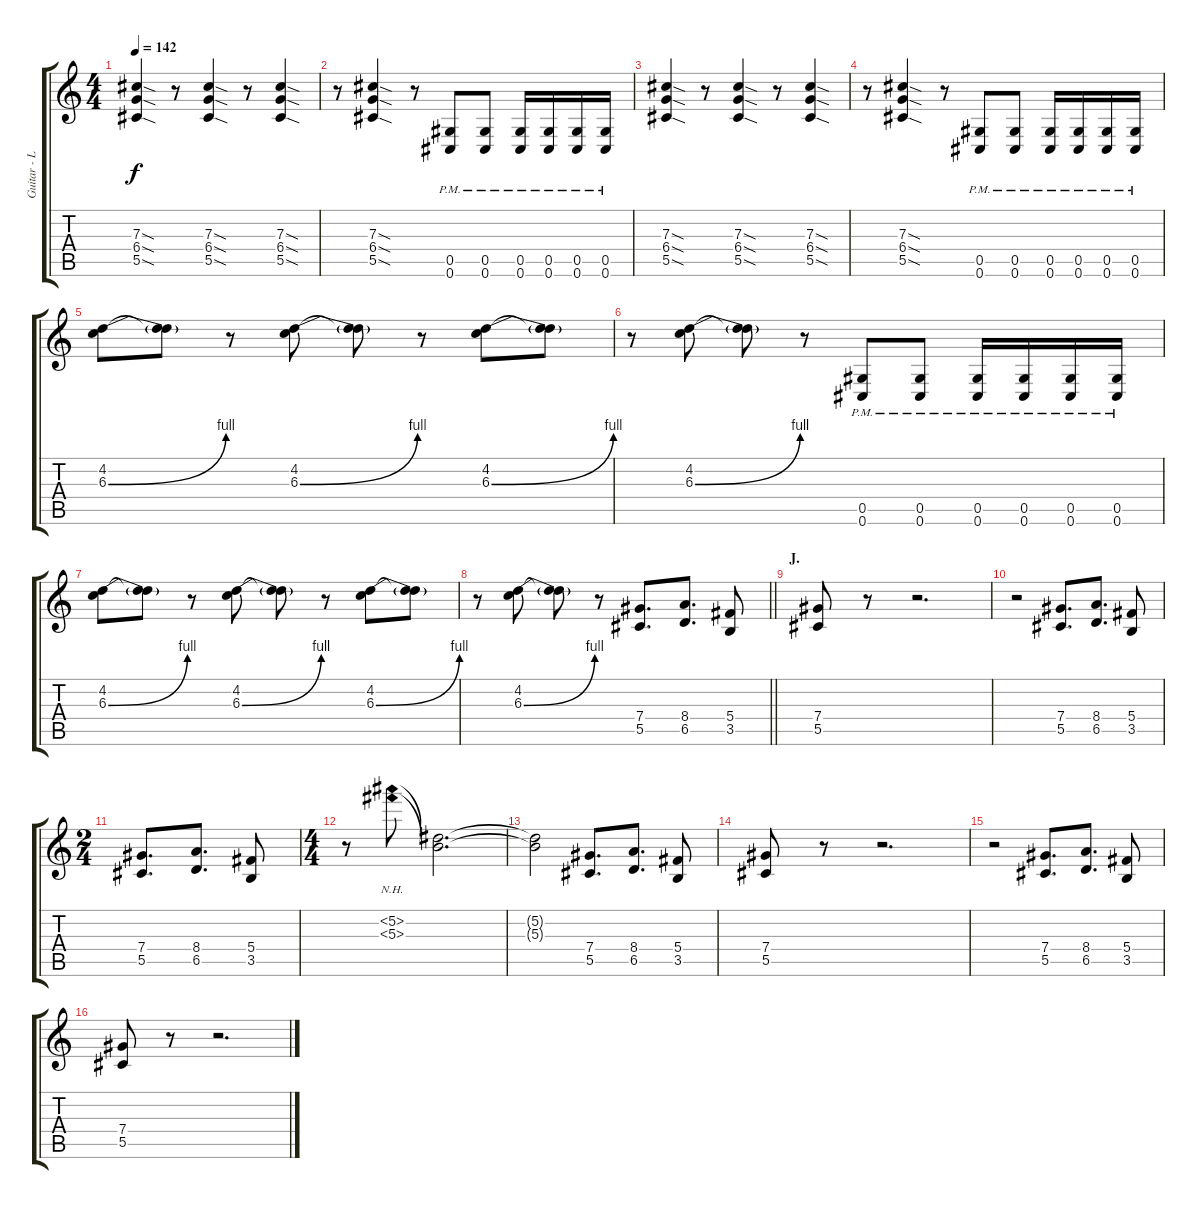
\track ("Guitar - Left" "Guitar - L") {instrument distortionguitar}
\staff {score tabs}
\tuning (Eb4 Bb3 Gb3 Db3 Ab2 Db2) {hide}
\ts (4 4)
\tempo 142
\clef g2
\ks c
(7.3{sod} 6.4{sod} 5.5{sod}).4{dy f} r.8 (7.3{sod} 6.4{sod} 5.5{sod}).4 r.8 (7.3{sod} 6.4{sod} 5.5{sod}).4 |
r.8 (7.3{sod} 6.4{sod} 5.5{sod}).4 r.8 (0.5{pm} 0.6{pm}).8 (0.5{pm} 0.6{pm}).8 (0.5{pm} 0.6{pm}).16 (0.5{pm} 0.6{pm}).16 (0.5{pm} 0.6{pm}).16 (0.5{pm} 0.6{pm}).16 |
(7.3{sod} 6.4{sod} 5.5{sod}).4 r.8 (7.3{sod} 6.4{sod} 5.5{sod}).4 r.8 (7.3{sod} 6.4{sod} 5.5{sod}).4 |
r.8 (7.3{sod} 6.4{sod} 5.5{sod}).4 r.8 (0.5{pm} 0.6{pm}).8 (0.5{pm} 0.6{pm}).8 (0.5{pm} 0.6{pm}).16 (0.5{pm} 0.6{pm}).16 (0.5{pm} 0.6{pm}).16 (0.5{pm} 0.6{pm}).16 |
(4.2 6.3{be (bend 0 0 60 4)}).8 (4.2{t} 6.3{t}).8 r.8 (4.2 6.3{be (bend 0 0 60 4)}).8 (4.2{t} 6.3{t}).8 r.8 (4.2 6.3{be (bend 0 0 60 4)}).8 (4.2{t} 6.3{t}).8 |
r.8 (4.2 6.3{be (bend 0 0 60 4)}).8 (4.2{t} 6.3{t}).8 r.8 (0.5{pm} 0.6{pm}).8 (0.5{pm} 0.6{pm}).8 (0.5{pm} 0.6{pm}).16 (0.5{pm} 0.6{pm}).16 (0.5{pm} 0.6{pm}).16 (0.5{pm} 0.6{pm}).16 |
(4.2 6.3{be (bend 0 0 60 4)}).8 (4.2{t} 6.3{t}).8 r.8 (4.2 6.3{be (bend 0 0 60 4)}).8 (4.2{t} 6.3{t}).8 r.8 (4.2 6.3{be (bend 0 0 60 4)}).8 (4.2{t} 6.3{t}).8 |
\barLineRight lightlight
r.8 (4.2 6.3{be (bend 0 0 60 4)}).8 (4.2{t} 6.3{t}).8 r.8 (7.4 5.5).8{d} (8.4 6.5).8{d} (5.4 3.5).8 |
\section ("" "J.")
(7.4 5.5).8 r.8 r.2{d} |
r.2 (7.4 5.5).8{d} (8.4 6.5).8{d} (5.4 3.5).8 |
\ts (2 4)
(7.4 5.5).8{d} (8.4 6.5).8{d} (5.4 3.5).8 |
\ts (4 4)
r.8 (5.2{nh} 5.3{nh}).8 (5.2{t} 5.3{t}).2{d} |
(5.2{t} 5.3{t}).2 (7.4 5.5).8{d} (8.4 6.5).8{d} (5.4 3.5).8 |
(7.4 5.5).8 r.8 r.2{d} |
r.2 (7.4 5.5).8{d} (8.4 6.5).8{d} (5.4 3.5).8 |
(7.4 5.5).8 r.8 r.2{d}
